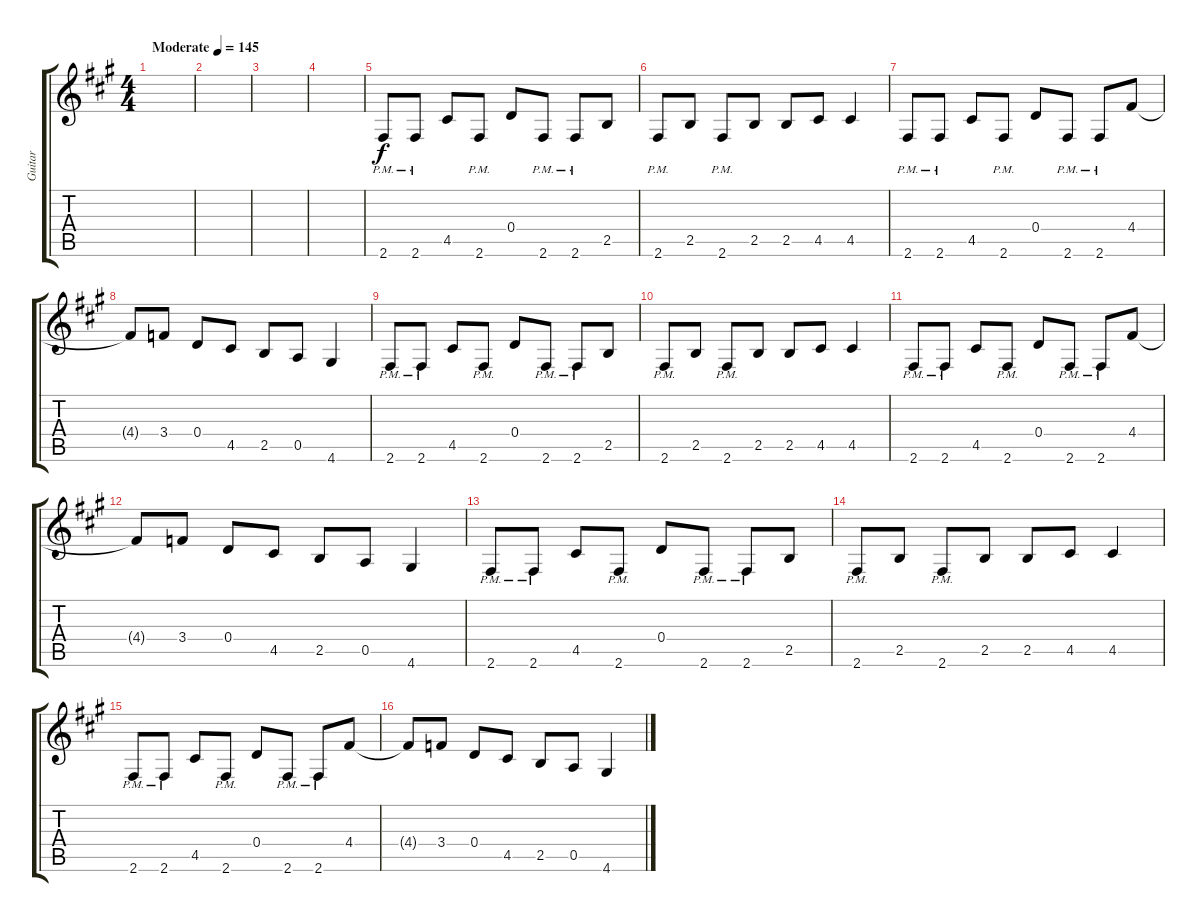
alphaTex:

\track ("Guitar" "Guitar") {instrument distortionguitar}
\staff {score tabs}
\tuning (E4 B3 G3 D3 A2 E2) {hide}
\ts (4 4)
\tempo (145 "Moderate")
\clef g2
\ks a
|
|
|
|
2.6{pm}.8 2.6{pm}.8 4.5.8 2.6{pm}.8 0.4.8 2.6{pm}.8 2.6{pm}.8 2.5.8 |
2.6{pm}.8 2.5.8 2.6{pm}.8 2.5.8 2.5.8 4.5.8 4.5.4 |
2.6{pm}.8 2.6{pm}.8 4.5.8 2.6{pm}.8 0.4.8 2.6{pm}.8 2.6{pm}.8 4.4.8 |
4.4{t}.8 3.4.8 0.4.8 4.5.8 2.5.8 0.5.8 4.6.4 |
2.6{pm}.8 2.6{pm}.8 4.5.8 2.6{pm}.8 0.4.8 2.6{pm}.8 2.6{pm}.8 2.5.8 |
2.6{pm}.8 2.5.8 2.6{pm}.8 2.5.8 2.5.8 4.5.8 4.5.4 |
2.6{pm}.8 2.6{pm}.8 4.5.8 2.6{pm}.8 0.4.8 2.6{pm}.8 2.6{pm}.8 4.4.8 |
4.4{t}.8 3.4.8 0.4.8 4.5.8 2.5.8 0.5.8 4.6.4 |
2.6{pm}.8 2.6{pm}.8 4.5.8 2.6{pm}.8 0.4.8 2.6{pm}.8 2.6{pm}.8 2.5.8 |
2.6{pm}.8 2.5.8 2.6{pm}.8 2.5.8 2.5.8 4.5.8 4.5.4 |
2.6{pm}.8 2.6{pm}.8 4.5.8 2.6{pm}.8 0.4.8 2.6{pm}.8 2.6{pm}.8 4.4.8 |
4.4{t}.8 3.4.8 0.4.8 4.5.8 2.5.8 0.5.8 4.6.4
